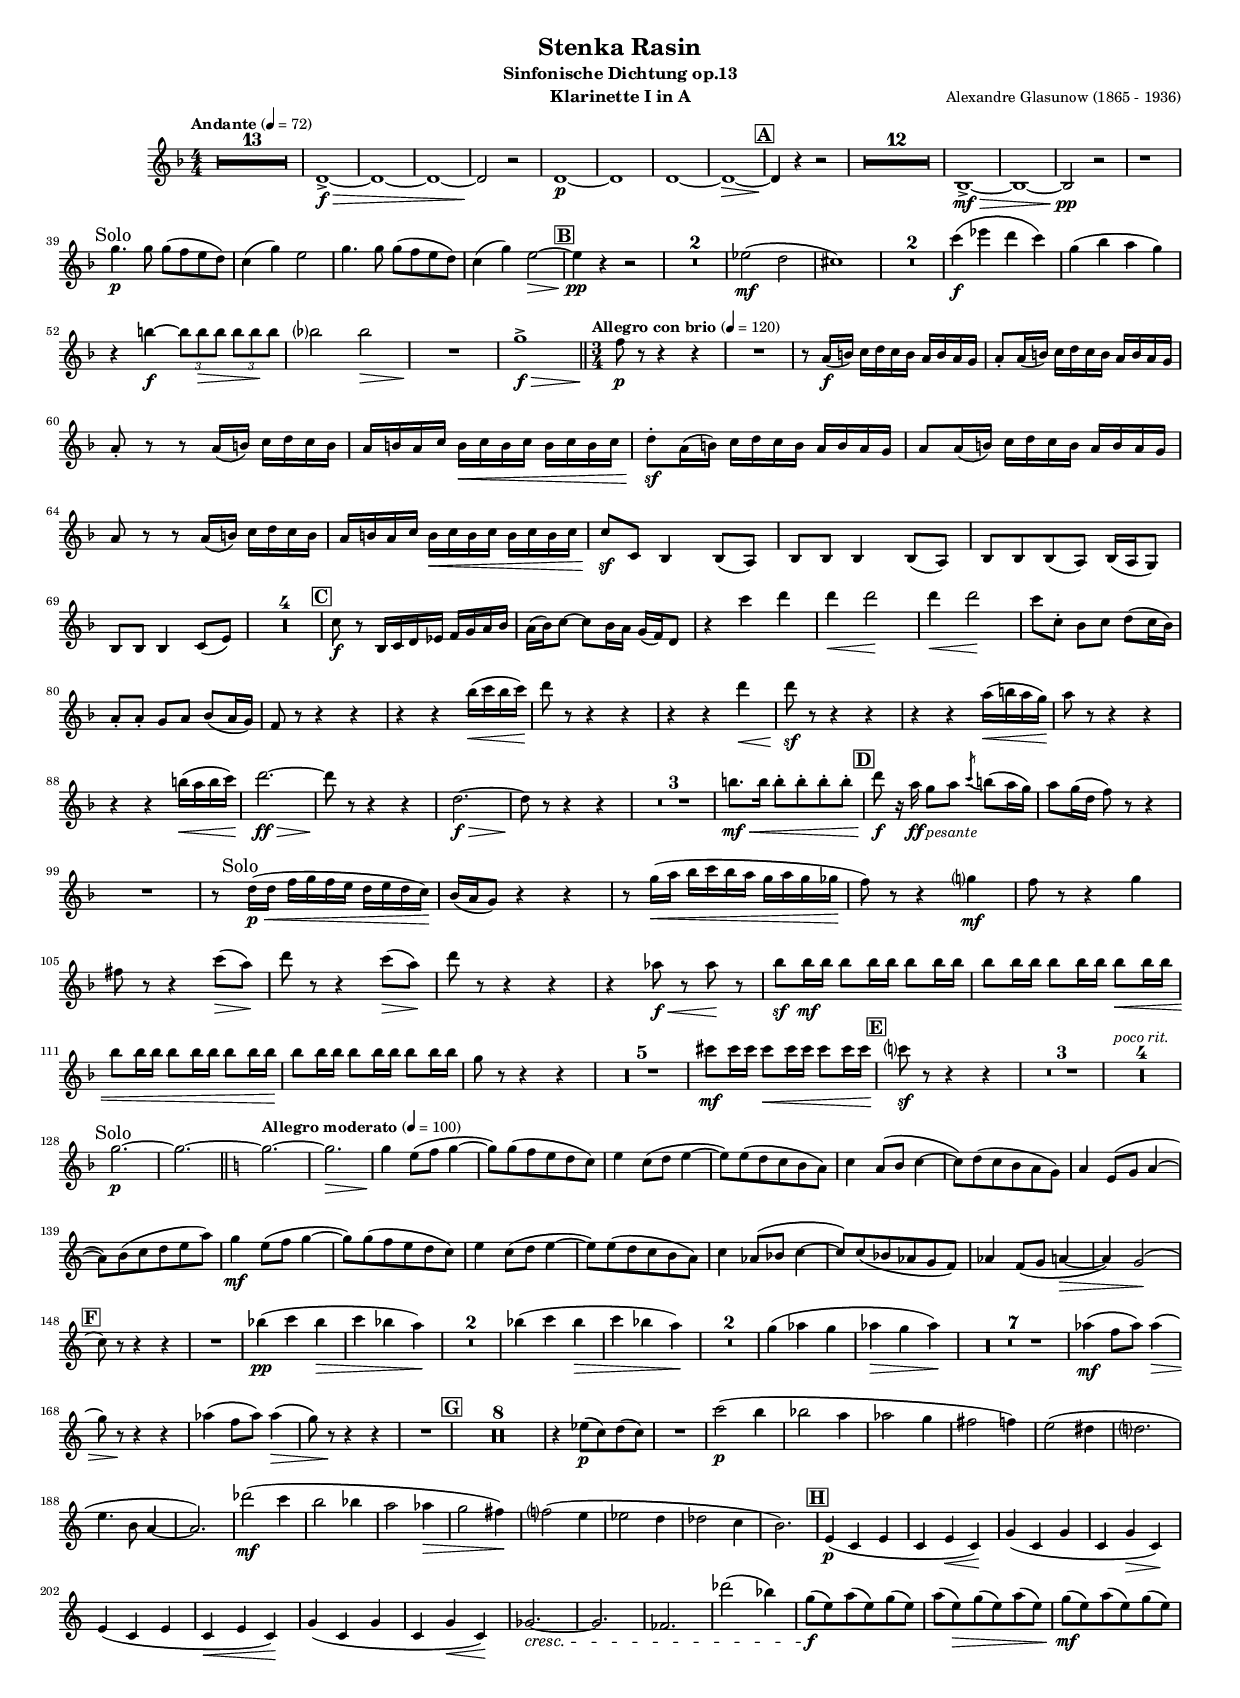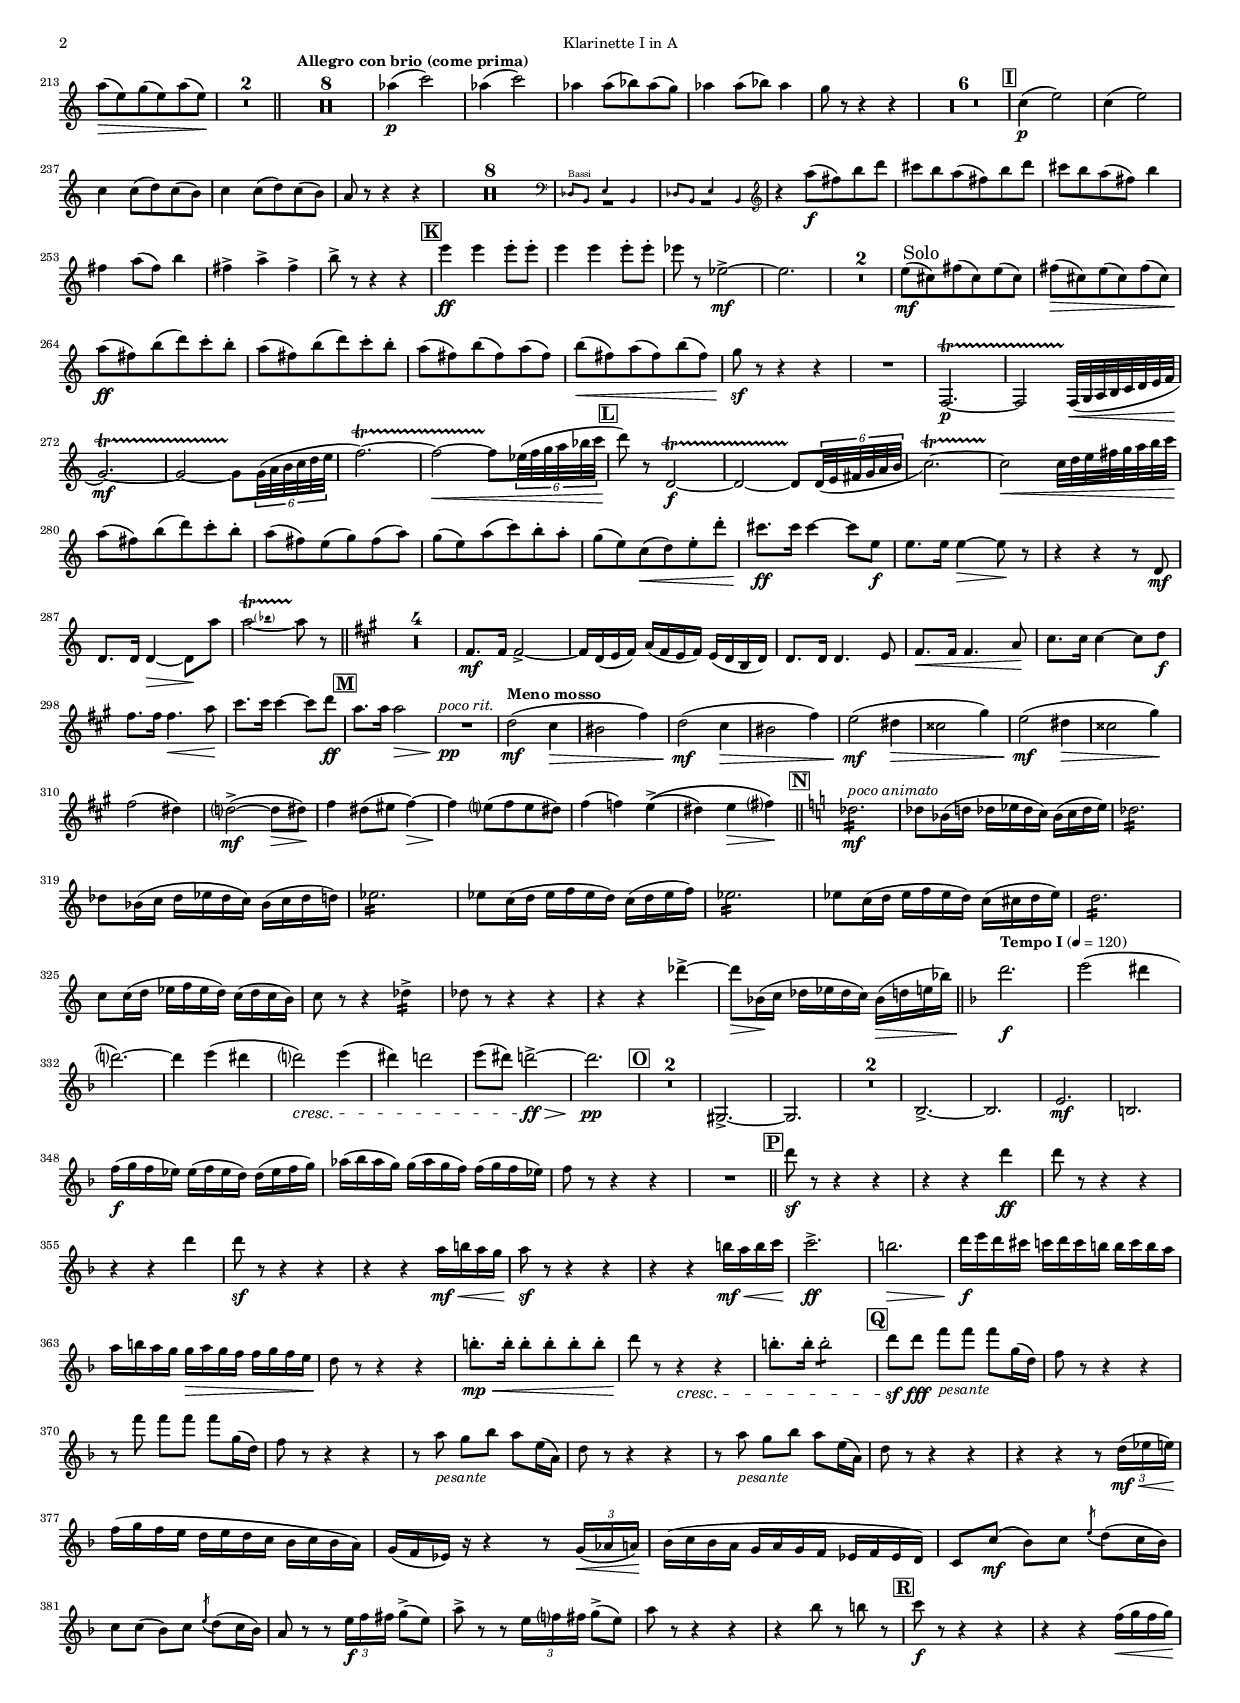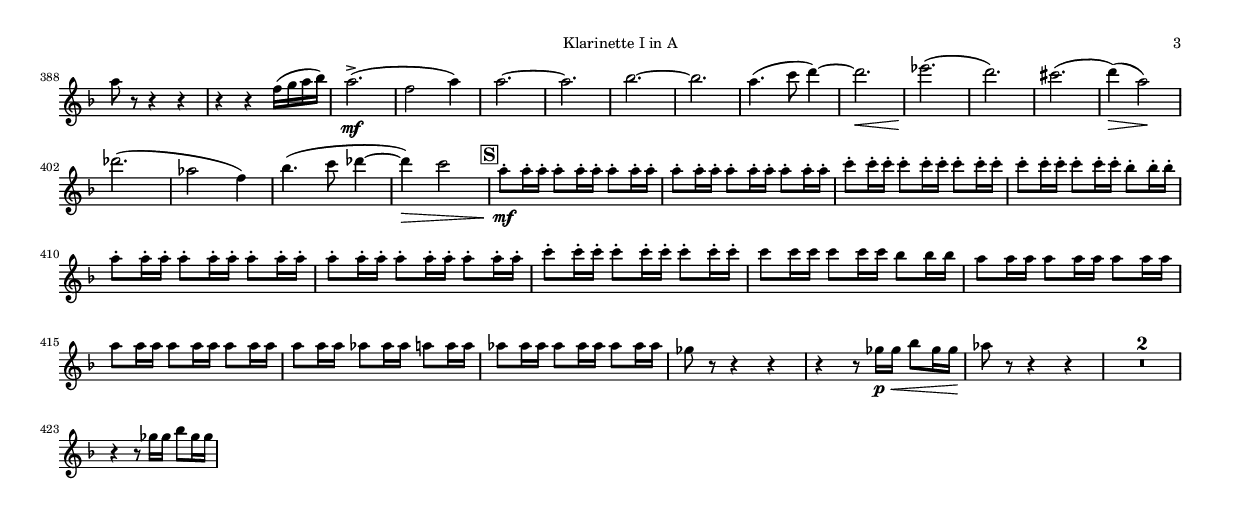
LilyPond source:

%{
%}

\version "2.18.2"
\language "deutsch"

\paper {
    top-margin = 10\mm
    bottom-margin = 10\mm
    left-margin = 10\mm
    right-margin = 10\mm
    ragged-last = ##t
}
  
\header{
  title = "Stenka Rasin"
  subtitle = "Sinfonische Dichtung op.13"
  composer = "Alexandre Glasunow (1865 - 1936)"
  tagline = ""
}

% Adapt this for automatic line-breaks
mBreak = { \break }
#(set-global-staff-size 13)

% Useful snippets
pDolce = \markup { \dynamic p \italic \bold "dolce" }
pesante = _\markup {\italic {"pesante"} }
pocoRit = ^\markup {\italic {"poco rit."} }
pocoAnimato = ^\markup {\italic {"poco animato"} }


clarinet_I_in_A_part_one_Music = {
  \relative c' {
    \transposition a
    \key f \major
    \numericTimeSignature
    \time 4/4
    \tempo "Andante" 4 = 72

    % page 1 line 1
    R1*13 |
    d1->\f\>~ |
    d1~ |
    d1~ |
    d2\! r2 |
    d1\p~ |
    d1 |
    d1~ |
    d1~\> |
    \mark #1
    d4\! r4 r2 |
    R1*12 |
    b1->\mf\>~ |
    b1~ |
    b2\pp r2 |
    r1 |
    \mBreak
    
    % page 1 line 2
    \mark "Solo"
    g''4.\p g8 g( f e d) |
    c4( g') e2 |
    g4. g8 g( f e d) |
    c4( g') e2\>~ |
    \mark #2
    e4\pp r4 r2 |
    R1*2 |
    es2\mf( d |
    cis1) |
    R1*2 |
    c'4\f( es d c) |
    g4( b a g) |
    \mBreak
    
    % page 1 line 3
    r4 h~\f \tuplet 3/2 { h8 h\> h } \tuplet 3/2 { h8 h\! h }  |
    b2 b2 \> |
    R1\! |
    g1->\f\> |
    \bar "||" \time 3/4 \tempo "Allegro con brio" 4 = 120
    f8\p\! r8 r4 r4 |
    R2. |
    r8 a,16\f( h) c d c h a h a g |
    a8-. a16( h) c d c h a h a g |
    \mBreak
    
    % page 1 line 4
    a8-. r r a16( h) c d c h |
    a16 h a c h\< c h c h c h c |
    d8-.\sf a16( h) c d c h a h a g |
    a8 a16( h) c d c h a h a g |
    \mBreak
    
    % page 1 line 5
    a8 r r a16( h) c d c h |
    a16 h a c h\< c h c h c h c |
    c8\sf c, b4 b8( a) |
    b8 b b4 b8( a) |
    b8 b b( a) b16( a g8) |
    \mBreak

    % page 1 line 6
    b8 b b4 c8( e) |
    R2.*4 |
    \mark #3
    c'8\f r b,16 c d es f g a b |
    a16( b) c8~ c b16 a g( f) d8 |
    r4 c'' d |
    d4\< d2\! |
    d4\< d2\! |
    c8 c,-. b c d( c16 b) |
    \mBreak
    
    % page 1 line 7
    a8-. a-. g a b( a16 g) |
    f8 r r4 r |
    r4 r b'16(\< c b c)\! |
    d8 r8 r4 r |
    r4 r d\< |
    d8\sf r8 r4 r |
    r4 r a16(\< h a g)\! |
    a8 r8 r4 r |
    \mBreak
    
    % page 1 line 8
    r4 r h16(\< a h c) |
    d2.\ff\>~ |
    d8\! r8 r4 r |
    d,2.\f\>~ |
    d8\! r8 r4 r |
    R2.*3 |
    h'8.\mf\< h16 h8-. h-. h-. h-. |
    \mark #4
    d8\f r16 a\ff g8\pesante a \acciaccatura { c8 } h( a16 g) |
    a8 g16( d f8) r8 r4 |
    \mBreak
    
    % page 1 line 9
    R2. |
    r8 \mark Solo d16\p\<( d f g f e d e d c\! ) |
    b16( a g8) r4 r |
    r8 g'16(\< a b c b a g a g ges\! |
    f8) r8 r4 g\mf |
    f8 r8 r4 g |
    \mBreak
    
    % page 1 line 10
    fis8 r8 r4 c'8(\> a)\! |
    d8 r8 r4 c8(\> a)\! |
    d8 r8 r4 r |
    r4 as8\f\< r as\! r |
    b8\sf b16\mf b b8 b16 b b8 b16 b |
    b8 b16 b b8 b16 b b8\< b16 b |
    \mBreak
    
    % page 1 line 11
    b8 b16 b b8 b16 b b8 b16 b\! |
    b8 b16 b b8 b16 b b8 b16 b |
    g8 r8 r4 r |
    R2.*5 |
    cis8\mf cis16 cis cis8\< cis16 cis cis8 cis16 cis |
    \mark #5
    c8\sf r8 r4 r4 |
    R2.*3 |
    R2.*4\pocoRit |
    \mBreak
  }
}

clarinet_I_in_B_Music = {
  \relative c' {

    % page 2 line 1
    \mark Solo
    g''2.\p~ |
    g2.~ |
    \bar "||"
    \tempo "Allegro moderato" 4 = 100
    \key c \major
    g2.~ |
    g2.\> |
    g4\! e8( f g4~ |
    g8) g( f e d c) |
    e4 c8( d e4~ |
    e8) e( d c h a) |
    c4 a8( h c4~ |
    c8) d( c h a g) |
    a4 e8( g a4~ |
    \mBreak
    
    % page 2 line 2
    a8) h( c d e a) |
    g4\mf e8( f g4~ |
    g8) g( f e d c) |
    e4 c8( d e4~ |
    e8) e( d c h a) |
    c4 as8( b c4~ |
    c8) c( b as g f) |
    as4 f8( g a4~\> |
    a4) g2(\! |
    \mBreak
    
    % page 2 line 3
    \mark #6
    c8) r8 r4 r |
    R2. |
    b'4\pp( c b\> |
    c4 b a)\! |
    R2.*2 |
    b4( c b\> |
    c4 b a)\! |
    R2.*2 |
    g4( as g |
    as4\> g as)\! |
    R2.*7 |
    as4(\mf f8 as) as4(\> |
    \mBreak

    % page 2 line 4
    g8) r8\! r4 r |
    as4( f8 as) as4(\> |
    g8) r8\! r4 r |
    R2. |
    \mark #7
    R2.*8 |
    r4 es8(\p c) d( c) |
    R2. |
    c'2(\p h4 |
    b2 a4 |
    as2 g4 |
    fis2 f4) |
    e2( dis4 |
    d2. |
    \mBreak
    
    % page 2 line 5
    e4. h8 a4~ |
    a2.) |
    des'2(\mf c4 |
    h2 b4 |
    a2 as4\> |
    g2 fis4)\! |
    f2( e4 |
    es2 d 4 |
    des2 c4 |
    h2.) |
    \mark #8
    e,4(\p c e |
    c e\< c)\! |
    g'4( c, g' |
    c, g'\> c,)\! |
    \mBreak
    
    % page 2 line 6
    e4( c e |
    c4\< e c)\! |
    g'4( c, g' |
    c,4 g'\< c,)\! |
    ges'2.\cresc~ |
    ges2. |
    fes2. |
    des''2( b4) |
    g8(\f e) a( e) g( e) |
    a8( e)\> g( e) a( e) |
    g8(\mf e) a( e) g( e) |
    \mBreak
    
    % page 2 line 7
    a8(\> e) g( e) a( e)\! |
    R2.*2 |
    \bar "||" \tempo "Allegro con brio (come prima)"
    R2.*8 |
    as4(\p c2) |
    as4( c2) |
    as4 as8( b) as( g) |
    as4 as8( b) as4 |
    g8 r8 r4 r |
    R2.*6 |
    \mark #9
    c,4(\p e2)
    c4( e2)
    \mBreak
    
    % page 2 line 8 (start)
    c4 c8( d) c( h) |
    c4 c8( d) c( h) |
    a8 r8 r4 r |
    R2.*8 |
    <<
      {
       \override MultiMeasureRest.staff-position = #-4
        R2.*2
        \revert MultiMeasureRest.staff-position
      }
      \new CueVoice {
        \cueClef "bass" \stemUp des,,8^"Bassi" h e4 h | des8 h e4 h | \cueClefUnset
      }
    >>
  }
}

clarinet_I_in_A_part_two_Music = {
  \relative c' {
    \transposition a

    % page 2 line 8 (continued)
    r4 a''8(\f fis) h d |
    cis8 h a( fis) h d |
    cis8 h a( fis) h4 |
    \mBreak

    % page 2 line 9
    fis4 a8( fis) h4 |
    fis4-> a-> fis-> |
    h8-> r8 r4 r |
    \mark #11
    e4\ff e e8-. e-. |
    e4 e e8-. e-. |
    es 8 r8 es,2->\mf~ |
    es2. |
    R2.*2 |
    e8(\mf\mark "Solo" cis8) fis8( cis8) e8( cis8) |
    fis8(\> cis) e( cis) fis( cis) |
    \mBreak
    
    % page 2 line 10
    a'8(\ff fis) h( d) c-. h-. |
    a8( fis) h( d) c-. h-. |
    a8( fis) h( fis) a( fis) |
    h8(\< fis) a( fis) h( fis) |
    g8\sf\! r8 r4 r |
    R2. |
    f,,2.\p\startTrillSpan~ |
    f2 f32(\<\stopTrillSpan g a h c d e f |
    \mBreak

    % page 2 line 11
    g2.)\mf\startTrillSpan~ |
    g2~ g8\stopTrillSpan \tuplet 6/4 { g32( a h c d e } |
    f2.)\startTrillSpan~ |
    f2\<~ f8\stopTrillSpan \tuplet 6/4 { es32( f g a b c } |
    \mark #12
    d8\!) r8 d,,2\f\startTrillSpan~ |
    d2~ d8\stopTrillSpan \tuplet 6/4 { d32_( e fis g a h } |
    c2.)\startTrillSpan~ |
    c2\stopTrillSpan\< c32 d e fis g a h c\! |
    \mBreak
    
    % page 2 line 12
    a8( fis) h( d) c-. h-. |
    a8( fis) e( g) fis( a) |
    g( e) a( c) h-. a-. |
    g8( e) c(\< d) e-. d'-. |
    cis8.\ff cis16 cis4~ cis8 e,8\f |
    e8. e16 e4\>~ e8\! r8 |
    r4 r4 r8 d,\mf |
    \mBreak
    
    % page 2 line 13
    d8. d16 d4\>~ d8\! a''8 |
    \pitchedTrill a2_~ \startTrillSpan b a8\stopTrillSpan r8 |
    \bar "||" \key a \major
    R2.*4 |
    fis,8.\mf fis16 fis2->~ |
    fis16 d( e fis) a( fis e fis) e( d h d) |
    d8. d16 d4. e8 |
    fis8.\< fis16 fis4. a8\! |
    cis8. cis16 cis4~ cis8 d\f |
    \mBreak
    
    % page 2 line 14
    fis8. fis16 fis4.\< a8\! |
    cis8. cis16 cis4~ cis8 d\ff |
    \mark #13
    a8. a16 a2\> |
    R2.\pp\pocoRit |
    \tempo "Meno mosso"
    d,2\mf( cis4\> |
    his2 fis'4) |
    d2\mf( cis4\> |
    his2 fis'4) |
    e2\mf( dis4\> |
    cisis2 gis'4) |
    e2\mf( dis4\> |
    cisis2 gis'4)\! |
    \mBreak
    
    % page 3 line 1
    fis2( dis4) |
    d2->\mf(~ d8\> dis)\! |
    fis4 dis8( eis fis4~\>) |
    fis4\! e8( fis e dis) |
    fis4( f) e->(\( |
    dis4) e\> fis\)\! |
    \bar "||" \key c \major
    \mark #14
    \repeat tremolo 12 { des16\mf \pocoAnimato } |
    des8 b16( d des es des c) b( c des es) |
    \repeat tremolo 12 { des16 } |
    \mBreak
    
    % page 3 line 2
    des8 b16( c des es des c) b( c des d) |
    \repeat tremolo 12 { es16 } |
    es8 c16( d es f es d) c( d es f) |
    \repeat tremolo 12 { es16 } |
    es8 c16( d es f es d) c( cis d es) |
    \repeat tremolo 12 { d16 } |
    \mBreak

    % page 3 line 3
    c8 c16( d es f es d) c( d c h) |
    c8 r8 r4 \repeat tremolo 4 { des16-> } |
    des8 r8 r4 r |
    r4 r des'4->~ |
    des8\> b,16(\! c des es des c) b(\> d e b') |
    \bar "||" \key f \major \tempo "Tempo I" 4 = 120
    d2.\f |
    e2( dis4 |
    \mBreak

    % page 3 line 4
    d2.)~ |
    d4 e( dis |
    d2)\cresc e4( |
    dis4) d2 |
    e8( dis) d2->\ff\>~ |
    d2.\pp
    \mark #15
    R2.*2 |
    gis,,,2.->~ |
    gis2.
    R2.*2 |
    b2.->~ |
    b2. |
    e2.\mf |
    h2.
    \mBreak
    
    % page 3 line 5
    f''16\f( g f es) es( f es d) d( es f g) |
    as16( b as g) g( as g f) f( g f es) |
    f8 r8 r4 r |
    R2. |
    \bar "||"
    \mark #16
    d'8\sf r8 r4 r |
    r4 r d\ff |
    d8 r8 r4 r |
    \mBreak
    
    % page 3 line 6
    r4 r d |
    d8\sf r8 r4 r |
    r4 r a16\mf\< h a g |
    a8\sf r8 r4 r |
    r4 r h16\mf\< a h c |
    c2.->\ff |
    h2.\> |
    d16\f e d cis c d c h h c h a |
    \mBreak
    
    % page 3 line 7
    a16 h a g g\> a g f f g f e |
    d8\! r8 r4 r |
    h'8.-.\mp\< h16-. h8-. h8-. h8-. h8-. |
    d8\! r8 r4\cresc r |
    h8.-. h16-. \repeat tremolo 4 { h8-. } |
    \mark #17
    d8\sf d\fff f\pesante f f g,16( d) |
    f8 r8 r4 r |
    \mBreak
    
    % page 3 line 8
    r8 f' f f f g,16( d) |
    f8 r8 r4 r |
    r8 a\pesante g b a e16( a,) |
    d8 r8 r4 r |
    r8 a'\pesante g b a e16( a,) |
    d8 r8 r4 r |
    r4 r r8 \tuplet 3/2 { d16(\mf\< es e)\! } |
    \mBreak
    
    % page 3 line 9
    f16( g f e d e d c b c b a) |
    g16( f es) r r4 r8 \tuplet 3/2 { g16(\< as a)\! }
    b16( c b a g a g f es f es d) |
    c8 c'(\mf b) c \acciaccatura { e } d( c16 b) |
    \mBreak
    
    % page 3 line 10
    c8 c( b) c \acciaccatura { e } d( c16 b) |
    a8 r r \tuplet 3/2 { e'16\f f fis } g8->( e) |
    a8-> r r \tuplet 3/2 { e16 f fis } g8->( e) |
    a8 r8 r4 r |
    r4 b8 r h r |
    \mark #18 
    c8\f r8 r4 r |
    r4 r f,16(\< g f g)\! |
    \mBreak
    
    % page 3 line 11
    a8 r8 r4 r |
    r4 r f16( g a b) |
    a2.(->\mf |
    f2 a4) |
    a2.~ |
    a2. |
    b2.~ |
    b2. |
    a4.( c8 d4)~ |
    d2.\< |
    es2.(\! |
    d2.) |
    cis2.( |
    d4\>) (a2)\! |
    \mBreak
    
    % page 3 line 12
    des2.( |
    as2 f4) |
    b4.( c8 des4~ |
    des4\>) c2 |
    \mark #19
    a8-.\mf a16-. a16-. \repeat unfold 2 { a8-. a16-. a16-. } |
    \repeat unfold 3 { a8-. a16-. a16-. } |
    \repeat unfold 3 { c8-. c16-. c16-. } |
    \repeat unfold 2 { c8-. c16-. c16-. } b8-. b16-. b16-. |
    \mBreak

    % page 3 line 13
    \repeat unfold 3 { a8-. a16-. a16-. } |
    \repeat unfold 3 { a8-. a16-. a16-. } |
    \repeat unfold 3 { c8-. c16-. c16-. } |
    \repeat unfold 2 { c8 c16 c16 } b8 b16 b16 |
    \repeat unfold 3 { a8 a16 a16 } |
    \mBreak
    
    % page 3 line 14
    \repeat unfold 3 { a8 a16 a16 } |
    a8 a16 a16 as8 as16 as16 a8 a16 a16 |
    \repeat unfold 3 { as8 as16 as16 } |
    ges8 r8 r4 r |
    r4 r8 ges16\p\< ges b8 ges16 ges\! |
    as8 r8 r4 r |
    R2.*2 |
    \mBreak
    
    % page 4 line 1
    r4 r8 ges16 ges b8 ges16 ges |
  }
}

clarinet_II_in_A_part_one_Music = {
  \relative c' {
    \transposition a
    \key f \major
    \numericTimeSignature
    \time 4/4
    \tempo "Andante" 4 = 72

    % line 1
  }
}

\bookpart {
  \header{
    instrument = "Klarinette I in A"
  }
  \score {
    \new Staff {
      \compressFullBarRests
      % Make grace notes smaller and more fragile
      $(add-grace-property 'Voice 'NoteHead 'font-size '-5)
      $(add-grace-property 'Voice 'Slur 'height-limit '0.5)
      $(add-grace-property 'Voice 'Flag 'font-size '-5)
      $(add-grace-property 'Voice 'Stem 'length '8)
      $(add-grace-property 'Voice 'Beam 'beam-thickness '0.3)
      $(add-grace-property 'Voice 'Beam 'length-fraction '0.5)
      $(add-grace-property 'Voice 'Beam 'shorten '1)
      \set Score.markFormatter = #format-mark-box-alphabet
      \override DynamicLineSpanner.staff-padding = #3
      \accidentalStyle Score.modern-cautionary
      \new Voice {
        {
          % \transpose b a
          \clarinet_I_in_A_part_one_Music
        }
        \clarinet_I_in_B_Music
        {
          % \transpose b a
          \clarinet_I_in_A_part_two_Music
        }
      }
    }
  }
}

\bookpart {
  \header{
    instrument = "Klarinette II in A"
  }
  \score {
    \new Staff {
      \compressFullBarRests
      % Make grace notes smaller and more fragile
      $(add-grace-property 'Voice 'NoteHead 'font-size '-5)
      $(add-grace-property 'Voice 'Slur 'height-limit '0.5)
      $(add-grace-property 'Voice 'Flag 'font-size '-5)
      $(add-grace-property 'Voice 'Stem 'length '8)
      $(add-grace-property 'Voice 'Beam 'beam-thickness '0.3)
      $(add-grace-property 'Voice 'Beam 'length-fraction '0.5)
      $(add-grace-property 'Voice 'Beam 'shorten '1)
      \set Score.markFormatter = #format-mark-box-alphabet
      \override DynamicLineSpanner.staff-padding = #3
      \accidentalStyle Score.modern-cautionary
      \new Voice {
        {
          % \transpose b a
          \clarinet_II_in_A_part_one_Music
        }
      }
    }
  }
}
